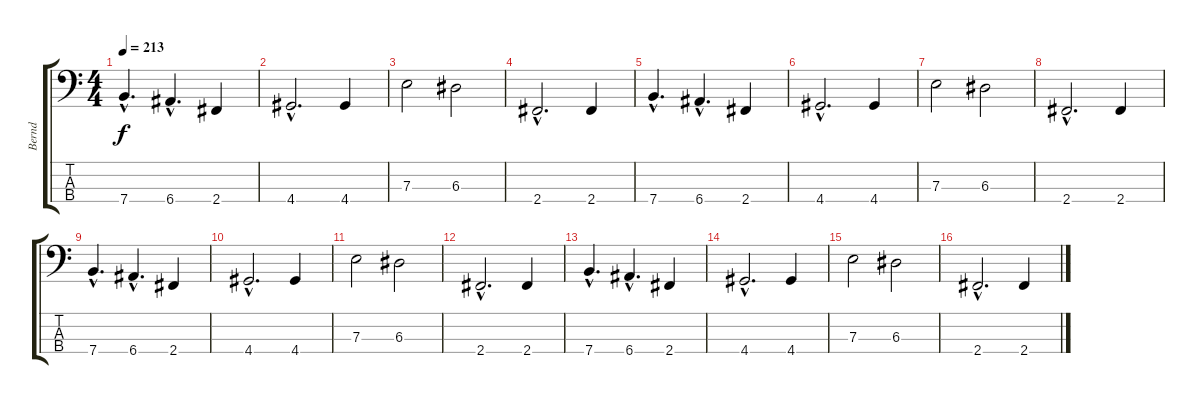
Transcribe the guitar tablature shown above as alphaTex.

\track ("Bernd" "Bernd") {instrument electricbassfinger}
\staff {score tabs}
\tuning (G2 D2 A1 E1) {hide}
\ts (4 4)
\tempo 213
\clef f4
\ks c
7.4{hac}.4{d dy f} 6.4{hac}.4{d} 2.4.4 |
4.4{hac}.2{d} 4.4.4 |
7.3.2 6.3.2 |
2.4{hac}.2{d} 2.4.4 |
7.4{hac}.4{d} 6.4{hac}.4{d} 2.4.4 |
4.4{hac}.2{d} 4.4.4 |
7.3.2 6.3.2 |
2.4{hac}.2{d} 2.4.4 |
7.4{hac}.4{d} 6.4{hac}.4{d} 2.4.4 |
4.4{hac}.2{d} 4.4.4 |
7.3.2 6.3.2 |
2.4{hac}.2{d} 2.4.4 |
7.4{hac}.4{d} 6.4{hac}.4{d} 2.4.4 |
4.4{hac}.2{d} 4.4.4 |
7.3.2 6.3.2 |
2.4{hac}.2{d} 2.4.4
